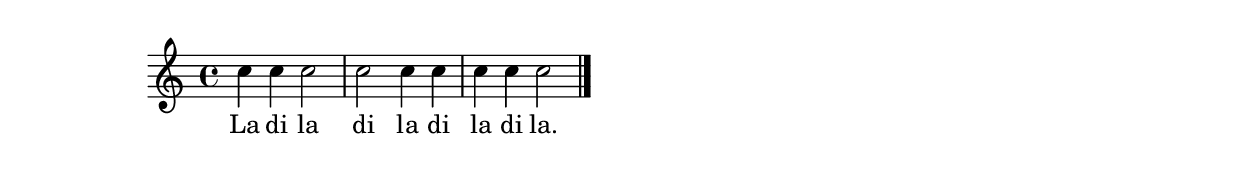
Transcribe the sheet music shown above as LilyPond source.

\version "2.18.2"

\language "english"

Stanza = \lyricmode {
  La di la
  di la di
  la di la.
}

keyTime = {
    \time 4/4
}

Soprano = \relative c'' {
  \keyTime
    c4 c c2
    c c4 c
    c c c2 \bar "|."
}

Alto = \relative c'' { }

\score
{
  <<
    \new Staff = "treble" \with {}
    <<
      \clef "treble"
      \new Voice = "SopranoVoice" \Soprano
      \new Voice = "AltoVoice" \Alto
      \lyricsto SopranoVoice \new Lyrics \Stanza
    >>
  >>
}
